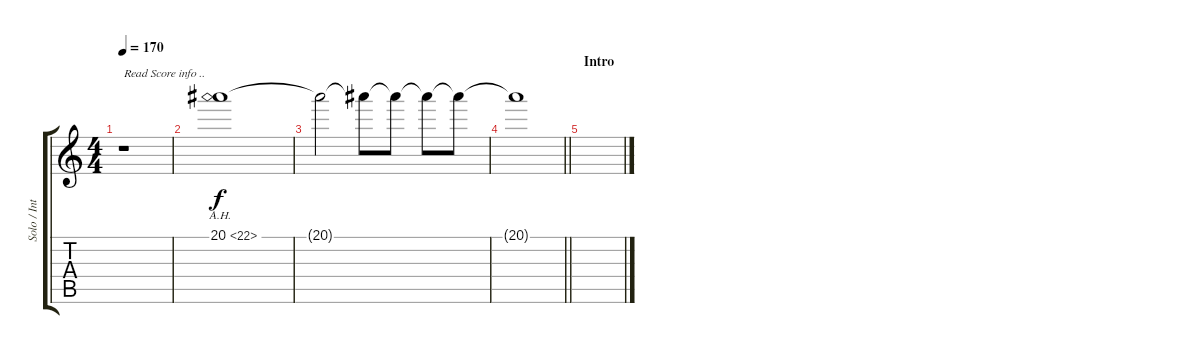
\track ("Solo / Intro" "Solo / Int") {solo instrument distortionguitar}
\staff {score tabs}
\tuning (D4 A3 F3 C3 G2 C2) {hide}
\ts (4 4)
\tempo 170
\clef g2
\ks c
r.1{txt "Read Score info .." dy f volume 0 instrument violin} |
20.1{ah 2}.1{volume 16} |
20.1{t}.2 20.1{t}.8 20.1{t}.8{volume 6} 20.1{t}.8 20.1{t}.8 |
\barLineRight lightlight
20.1{t}.1 |
\section ("" "Intro")
